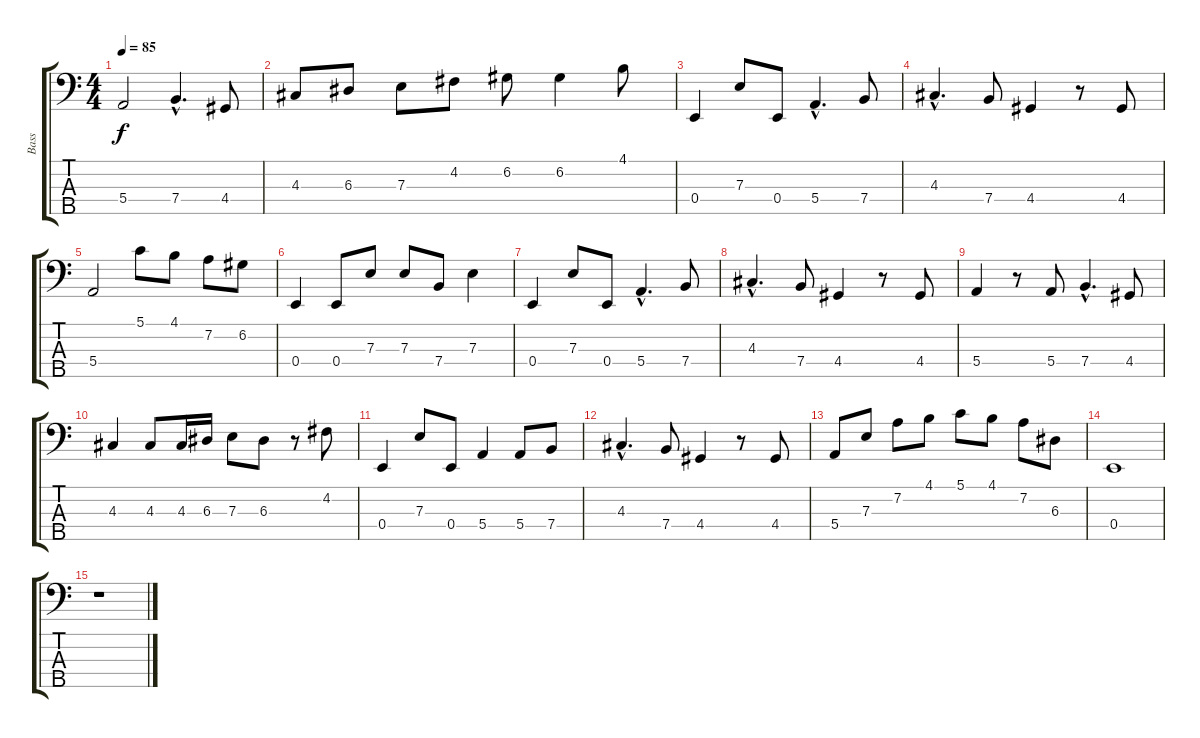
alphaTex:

\track ("Bass" "Bass") {instrument electricbassfinger}
\staff {score tabs}
\tuning (G2 D2 A1 E1 B0) {hide}
\ts (4 4)
\tempo 85
\clef f4
\ks c
5.4.2{dy f} 7.4{hac}.4{d} 4.4.8 |
4.3.8 6.3.8 7.3.8 4.2.8 6.2.8 6.2.4 4.1.8 |
0.4.4 7.3.8 0.4.8 5.4{hac}.4{d} 7.4.8 |
4.3{hac}.4{d} 7.4.8 4.4.4 r.8 4.4.8 |
5.4.2 5.1.8 4.1.8 7.2.8 6.2.8 |
0.4.4 0.4.8 7.3.8 7.3.8 7.4.8 7.3.4 |
0.4.4 7.3.8 0.4.8 5.4{hac}.4{d} 7.4.8 |
4.3{hac}.4{d} 7.4.8 4.4.4 r.8 4.4.8 |
5.4.4 r.8 5.4.8 7.4{hac}.4{d} 4.4.8 |
4.3.4 4.3.8 4.3.16 6.3.16 7.3.8 6.3.8 r.8 4.2.8 |
0.4.4 7.3.8 0.4.8 5.4.4 5.4.8 7.4.8 |
4.3{hac}.4{d} 7.4.8 4.4.4 r.8 4.4.8 |
5.4.8 7.3.8 7.2.8 4.1.8 5.1.8 4.1.8 7.2.8 6.3.8 |
0.4.1 |
r.1{txt ""}
